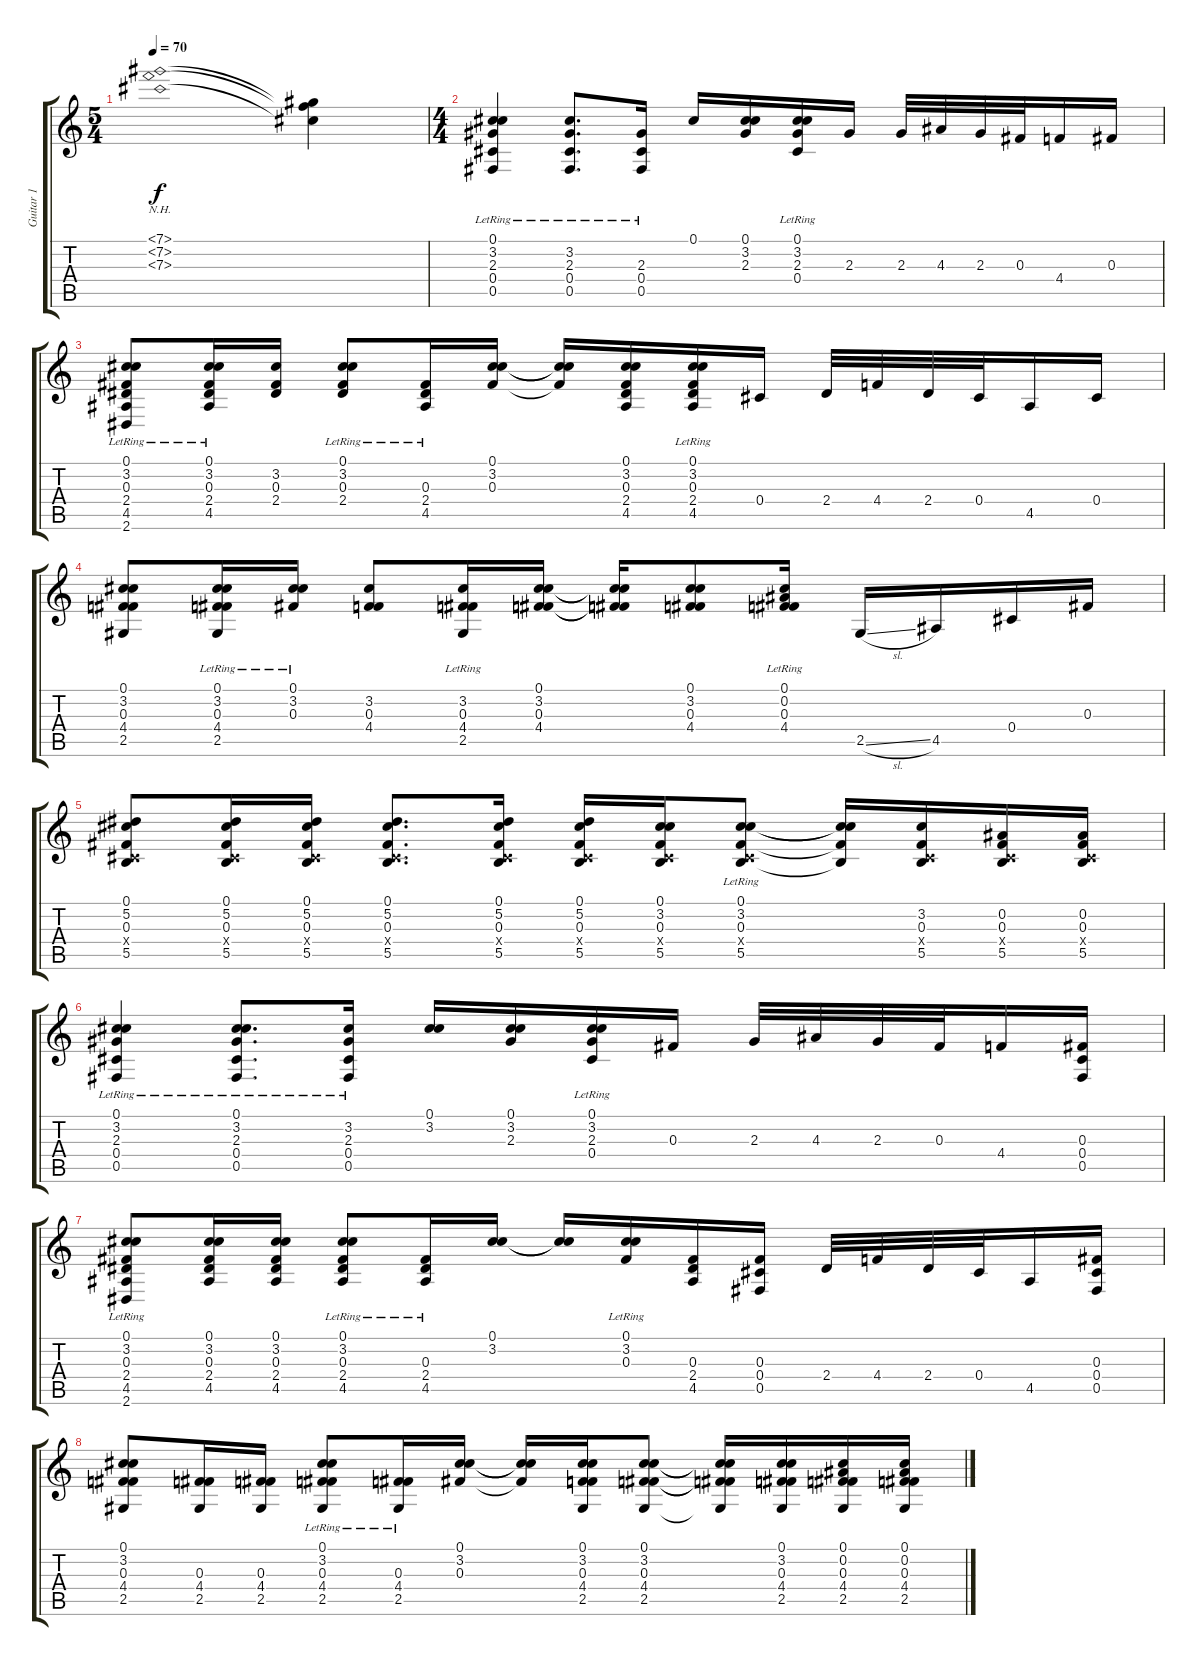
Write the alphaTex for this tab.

\track ("Guitar 1" "Guitar 1") {instrument acousticguitarnylon}
\staff {score tabs}
\tuning (Db4 Bb3 Gb3 Db3 Gb2 Db2) {hide}
\ts (5 4)
\tempo 70
\clef g2
\ks c
(7.1{nh} 7.2{nh} 7.3{nh}).1{dy f} (7.1{t} 7.2{t} 7.3{t}).4 |
\ts (4 4)
(0.1{lr} 3.2 2.3 0.4 0.5{lr}).4 (3.2{lr} 2.3 0.4 0.5).8{d} (2.3{lr} 0.4{lr} 0.5{lr}).16 0.1.16 (0.1 3.2 2.3).16 (0.1 3.2 2.3 0.4{lr}).16 2.3.16 2.3.32 4.3.32 2.3.32 0.3.32 4.4.16 0.3.16 |
(0.1 3.2 0.3 2.4 4.5 2.6{lr}).8 (0.1{lr} 3.2 0.3 2.4 4.5{lr}).16 (3.2 0.3 2.4).16 (0.1{lr} 3.2{lr} 0.3 2.4).8 (0.3 2.4{lr} 4.5{lr}).16 (0.1 3.2 0.3).16 (0.1{t} 3.2{t} 0.3{t}).16 (0.1 3.2 0.3 2.4 4.5).16 (0.1{lr} 3.2{lr} 0.3{lr} 2.4 4.5).16 0.4.16 2.4.32 4.4.32 2.4.32 0.4.32 4.5.16 0.4.16 |
(0.1 3.2 0.3 4.4 2.5).8 (0.1 3.2 0.3 4.4{lr} 2.5{lr}).16 (0.1{lr} 3.2 0.3).16 (3.2 0.3 4.4).8 (3.2 0.3 4.4 2.5{lr}).16 (0.1 3.2 0.3 4.4).16 (0.1{t} 3.2{t} 0.3{t} 4.4{t}).16 (0.1 3.2 0.3 4.4).8 (0.1{lr} 0.2{lr} 0.3{lr} 4.4{lr}).16 2.5{sl}.16 4.5.16 0.4.16 0.3.16 |
(0.1 5.2 0.3 0.4{x} 5.5).8 (0.1 5.2 0.3 0.4{x} 5.5).16 (0.1 5.2 0.3 0.4{x} 5.5).16 (0.1 5.2 0.3 0.4{x} 5.5).8{d} (0.1 5.2 0.3 0.4{x} 5.5).16 (0.1 5.2 0.3 0.4{x} 5.5).16 (0.1 3.2 0.3 0.4{x} 5.5).16 (0.1{lr} 3.2 0.3 0.4{x} 5.5).8 (0.1{t} 3.2{t} 0.3{t} 5.5{t}).16 (3.2 0.3 0.4{x} 5.5).16 (0.2 0.3 0.4{x} 5.5).16 (0.2 0.3 0.4{x} 5.5).16 |
(0.1{lr} 3.2 2.3 0.4 0.5{lr}).4 (0.1{lr} 3.2{lr} 2.3 0.4 0.5).8{d} (3.2 2.3{lr} 0.4{lr} 0.5{lr}).16 (0.1 3.2).16 (0.1 3.2 2.3).16 (0.1 3.2 2.3 0.4{lr}).16 0.3.16 2.3.32 4.3.32 2.3.32 0.3.32 4.4.16 (0.3 0.4 0.5).16 |
(0.1 3.2 0.3 2.4 4.5 2.6{lr}).8 (0.1 3.2 0.3 2.4 4.5).16 (0.1 3.2 0.3 2.4 4.5).16 (0.1{lr} 3.2{lr} 0.3 2.4 4.5).8 (0.3{lr} 2.4{lr} 4.5{lr}).16 (0.1 3.2).16 (0.1{t} 3.2{t}).16 (0.1{lr} 3.2{lr} 0.3).16 (0.3 2.4 4.5).16 (0.3 0.4 0.5).16 2.4.32 4.4.32 2.4.32 0.4.32 4.5.16 (0.3 0.4 0.5).16 |
(0.1 3.2 0.3 4.4 2.5).8 (0.3 4.4 2.5).16 (0.3 4.4 2.5).16 (0.1{lr} 3.2{lr} 0.3 4.4 2.5).8 (0.3 4.4{lr} 2.5{lr}).16 (0.1 3.2 0.3).16 (0.1{t} 3.2{t} 0.3{t}).16 (0.1 3.2 0.3 4.4 2.5).16 (0.1 3.2 0.3 4.4 2.5).8 (0.1{t} 3.2{t} 0.3{t} 4.4{t} 2.5{t}).16 (0.1 3.2 0.3 4.4 2.5).16 (0.1 0.2 0.3 4.4 2.5).16 (0.1 0.2 0.3 4.4 2.5).16
